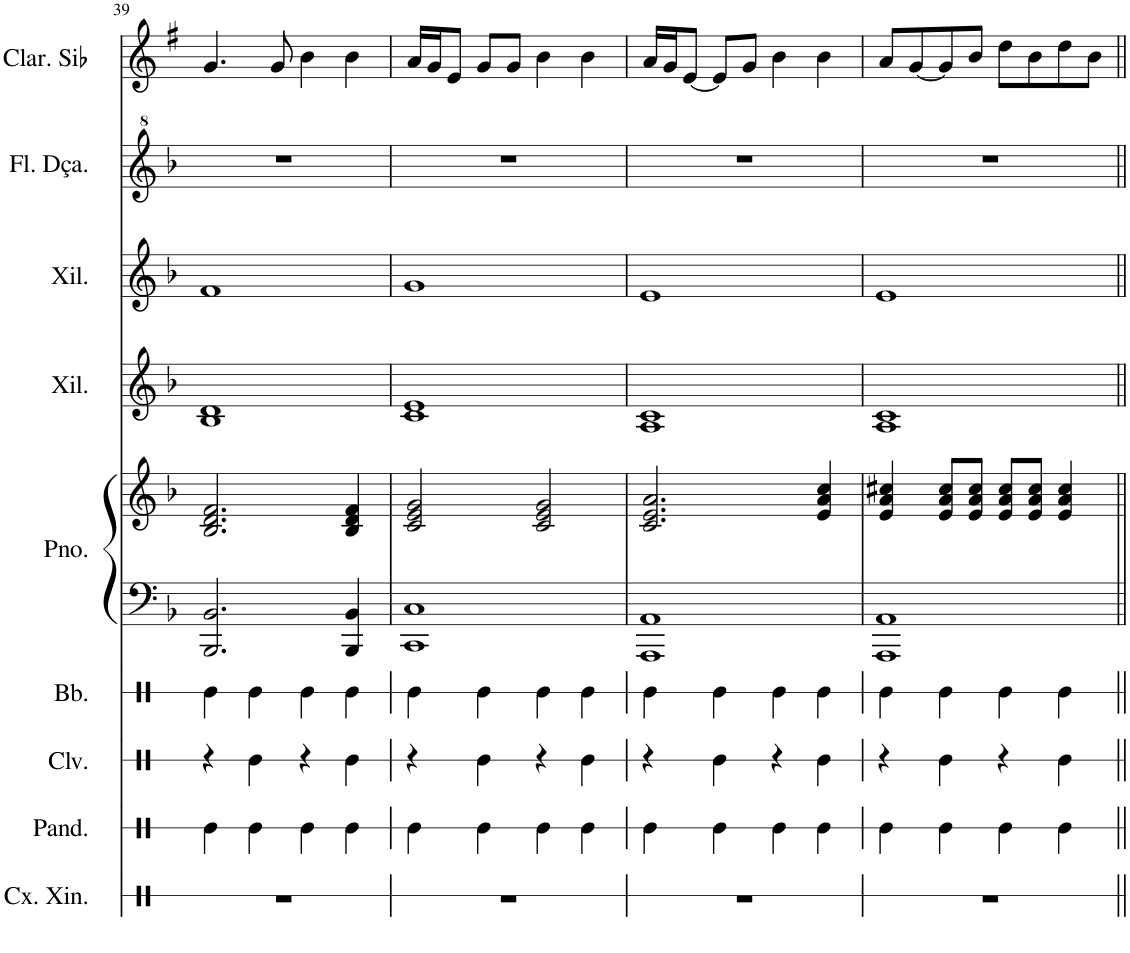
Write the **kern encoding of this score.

**kern	**kern	**kern	**kern	**kern	**kern	**kern	**kern	**kern	**kern
*part9	*part8	*part7	*part6	*part5	*part5	*part4	*part3	*part2	*part1
*staff10	*staff9	*staff8	*staff7	*staff6	*staff5	*staff4	*staff3	*staff2	*staff1
*I"Caixa xinesa	*I"Pandereta	*I"Claves	*I"Bombo	*I"Piano	*	*I"Xilòfon	*I"Xilòfon	*I"Flauta dolça	*I"Clarinette en Sib
*I'Cx. Xin.	*I'Pand.	*I'Clv.	*I'Bb.	*I'Pno.	*	*I'Xil.	*I'Xil.	*I'Fl. Dça.	*I'Clar. Sib
!!LO:PB:g=z
*clefX	*clefX	*clefX	*clefX	*clefF4	*clefG2	*clefG2	*clefG2	*clefG^2	*clefG2
*	*	*	*	*	*	*Trd-7c-12	*Trd-7c-12	*	*Trd1c2
*k[]	*k[]	*k[]	*k[]	*k[b-]	*k[b-]	*k[b-]	*k[b-]	*k[b-]	*k[f#]
*M4/4	*M4/4	*M4/4	*M4/4	*M4/4	*M4/4	*M4/4	*M4/4	*M4/4	*M4/4
=39	=39	=39	=39	=39	=39	=39	=39	=39	=39
1r	4Re\	4r	4Re\	2.BBB-/ 2.BB-/	2.B-/ 2.d/ 2.f/	1B- 1d	1f	1r	4.g/
.	4Re\	4Re\	4Re\	.	.	.	.	.	.
.	.	.	.	.	.	.	.	.	8g/
.	4Re\	4r	4Re\	.	.	.	.	.	4b\
.	4Re\	4Re\	4Re\	4BBB-/ 4BB-/	4B-/ 4d/ 4f/	.	.	.	4b\
=40	=40	=40	=40	=40	=40	=40	=40	=40	=40
1r	4Re\	4r	4Re\	1CC 1C	2c/ 2e/ 2g/	1c 1e	1g	1r	16a/LL
.	.	.	.	.	.	.	.	.	16g/J
.	.	.	.	.	.	.	.	.	8e/J
.	4Re\	4Re\	4Re\	.	.	.	.	.	8g/L
.	.	.	.	.	.	.	.	.	8g/J
.	4Re\	4r	4Re\	.	2c/ 2e/ 2g/	.	.	.	4b\
.	4Re\	4Re\	4Re\	.	.	.	.	.	4b\
=41	=41	=41	=41	=41	=41	=41	=41	=41	=41
1r	4Re\	4r	4Re\	1AAA 1AA	2.c/ 2.e/ 2.a/	1A 1c	1e	1r	16a/LL
.	.	.	.	.	.	.	.	.	16g/J
.	.	.	.	.	.	.	.	.	[8e/J
.	4Re\	4Re\	4Re\	.	.	.	.	.	8e/L]
.	.	.	.	.	.	.	.	.	8g/J
.	4Re\	4r	4Re\	.	.	.	.	.	4b\
.	4Re\	4Re\	4Re\	.	4e/ 4a/ 4cc/	.	.	.	4b\
=42	=42	=42	=42	=42	=42	=42	=42	=42	=42
1r	4Re\	4r	4Re\	1AAA 1AA	4e/ 4a/ 4cc#X/	1A 1c	1e	1r	8a/L
.	.	.	.	.	.	.	.	.	[8g/
.	4Re\	4Re\	4Re\	.	8e/ 8a/ 8cc#/L	.	.	.	8g/]
.	.	.	.	.	8e/ 8a/ 8cc#/J	.	.	.	8b/J
.	4Re\	4r	4Re\	.	8e/ 8a/ 8cc#/L	.	.	.	8dd\L
.	.	.	.	.	8e/ 8a/ 8cc#/J	.	.	.	8b\
.	4Re\	4Re\	4Re\	.	4e/ 4a/ 4cc#/	.	.	.	8dd\
.	.	.	.	.	.	.	.	.	8b\J
=||	=||	=||	=||	=||	=||	=||	=||	=||	=||
*-	*-	*-	*-	*-	*-	*-	*-	*-	*-
